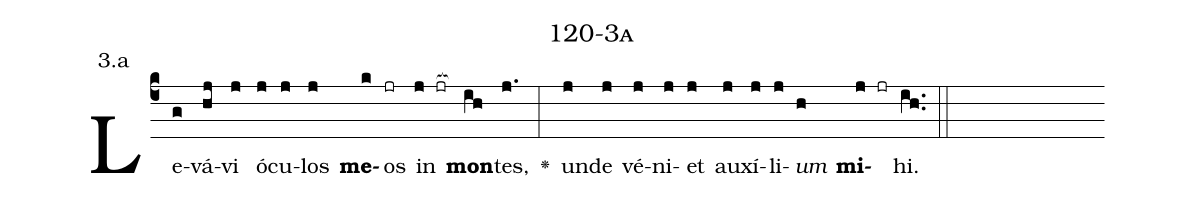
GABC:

name: 120-3a;
annotation: 3.a;
%%
(c4)Le(g)vá(hj)vi(j) ó(j)cu(j)los(j) <b>me</b>(k)os(jr) in(j jr[ocb:1{]) <b>mon</b>(ih[ocb:0}])tes,(j.) <v>\greheightstar</v>(:) un(j)de(j) vé(j)ni(j)et(j) au(j)xí(j)li(j)<i>um</i>(h) <b>mi</b>(j jr)hi.(ih..) (::)


%E(j) u(j) o(j) u(h) a(j) e.(ih..) (::)
